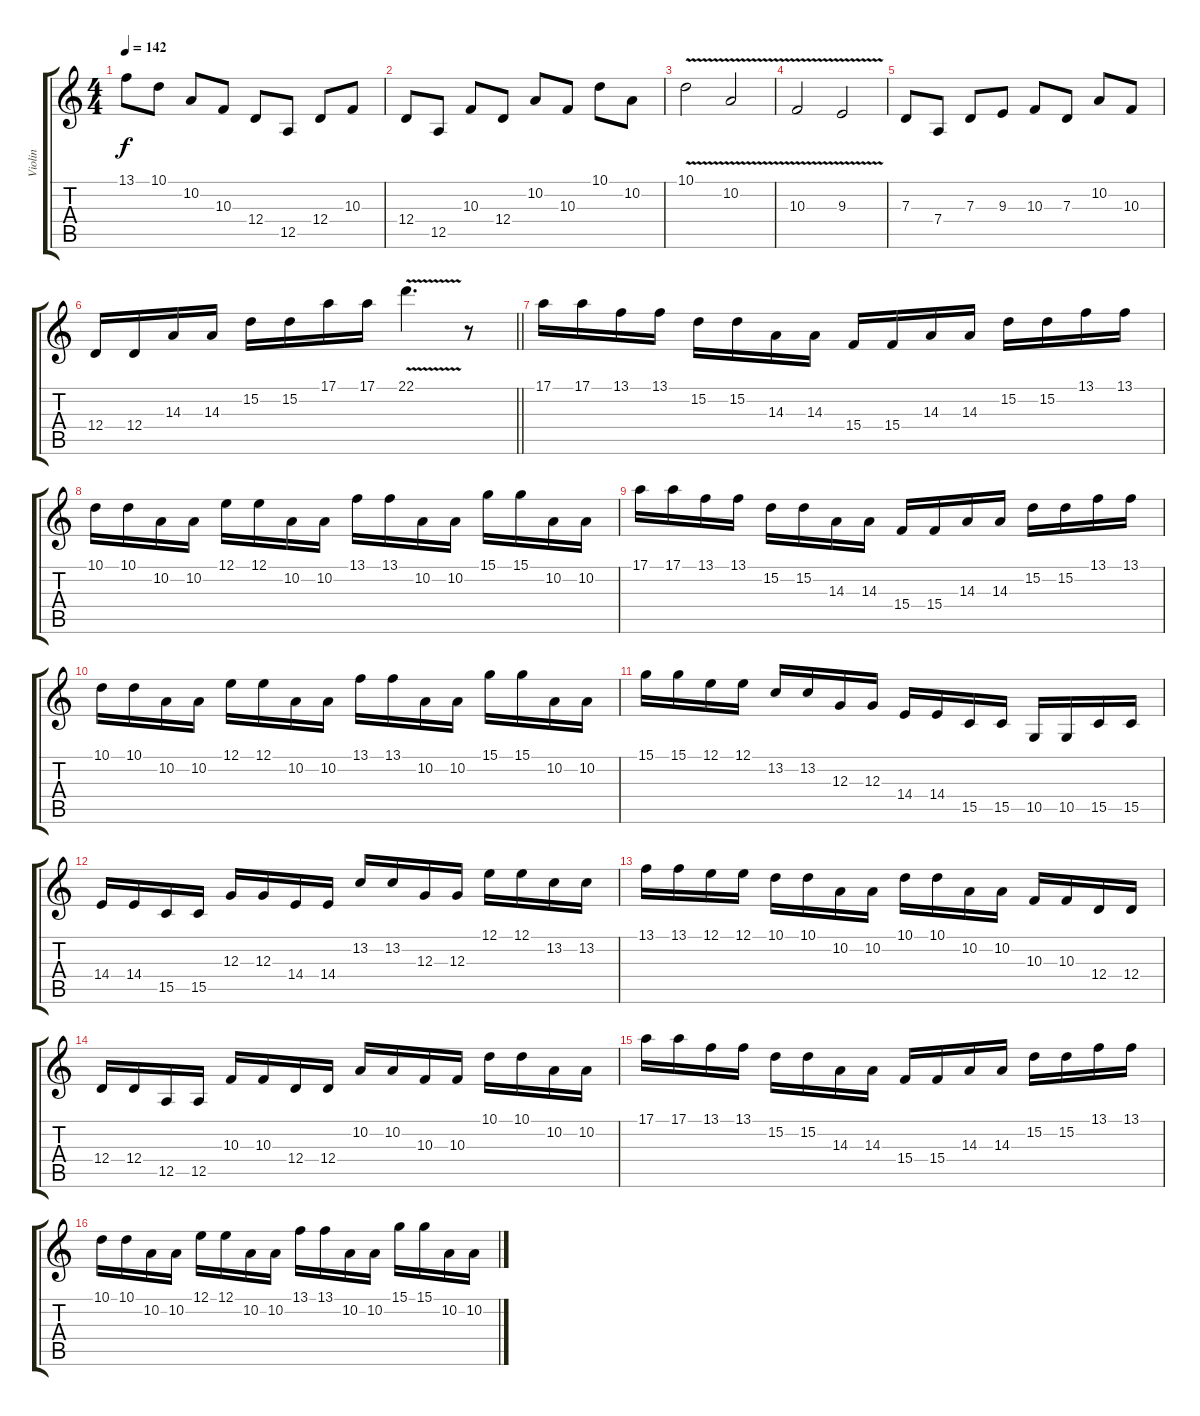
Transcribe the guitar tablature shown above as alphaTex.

\track ("Violin" "Violin") {instrument violin}
\staff {score tabs}
\tuning (E4 B3 G3 D3 A2 E2) {hide}
\ts (4 4)
\tempo 142
\clef g2
\ks c
13.1.8{dy f} 10.1.8 10.2.8 10.3.8 12.4.8 12.5.8 12.4.8 10.3.8 |
12.4.8 12.5.8 10.3.8 12.4.8 10.2.8 10.3.8 10.1.8 10.2.8 |
10.1{v}.2 10.2{v}.2 |
10.3{v}.2 9.3{v}.2 |
7.3.8 7.4.8 7.3.8 9.3.8 10.3.8 7.3.8 10.2.8 10.3.8 |
\barLineRight lightlight
12.4.16 12.4.16 14.3.16 14.3.16 15.2.16 15.2.16 17.1.16 17.1.16 22.1{v}.4{d} r.8 |
17.1.16 17.1.16 13.1.16 13.1.16 15.2.16 15.2.16 14.3.16 14.3.16 15.4.16 15.4.16 14.3.16 14.3.16 15.2.16 15.2.16 13.1.16 13.1.16 |
10.1.16 10.1.16 10.2.16 10.2.16 12.1.16 12.1.16 10.2.16 10.2.16 13.1.16 13.1.16 10.2.16 10.2.16 15.1.16 15.1.16 10.2.16 10.2.16 |
17.1.16 17.1.16 13.1.16 13.1.16 15.2.16 15.2.16 14.3.16 14.3.16 15.4.16 15.4.16 14.3.16 14.3.16 15.2.16 15.2.16 13.1.16 13.1.16 |
10.1.16 10.1.16 10.2.16 10.2.16 12.1.16 12.1.16 10.2.16 10.2.16 13.1.16 13.1.16 10.2.16 10.2.16 15.1.16 15.1.16 10.2.16 10.2.16 |
15.1.16 15.1.16 12.1.16 12.1.16 13.2.16 13.2.16 12.3.16 12.3.16 14.4.16 14.4.16 15.5.16 15.5.16 10.5.16 10.5.16 15.5.16 15.5.16 |
14.4.16 14.4.16 15.5.16 15.5.16 12.3.16 12.3.16 14.4.16 14.4.16 13.2.16 13.2.16 12.3.16 12.3.16 12.1.16 12.1.16 13.2.16 13.2.16 |
13.1.16 13.1.16 12.1.16 12.1.16 10.1.16 10.1.16 10.2.16 10.2.16 10.1.16 10.1.16 10.2.16 10.2.16 10.3.16 10.3.16 12.4.16 12.4.16 |
12.4.16 12.4.16 12.5.16 12.5.16 10.3.16 10.3.16 12.4.16 12.4.16 10.2.16 10.2.16 10.3.16 10.3.16 10.1.16 10.1.16 10.2.16 10.2.16 |
17.1.16 17.1.16 13.1.16 13.1.16 15.2.16 15.2.16 14.3.16 14.3.16 15.4.16 15.4.16 14.3.16 14.3.16 15.2.16 15.2.16 13.1.16 13.1.16 |
10.1.16 10.1.16 10.2.16 10.2.16 12.1.16 12.1.16 10.2.16 10.2.16 13.1.16 13.1.16 10.2.16 10.2.16 15.1.16 15.1.16 10.2.16 10.2.16
